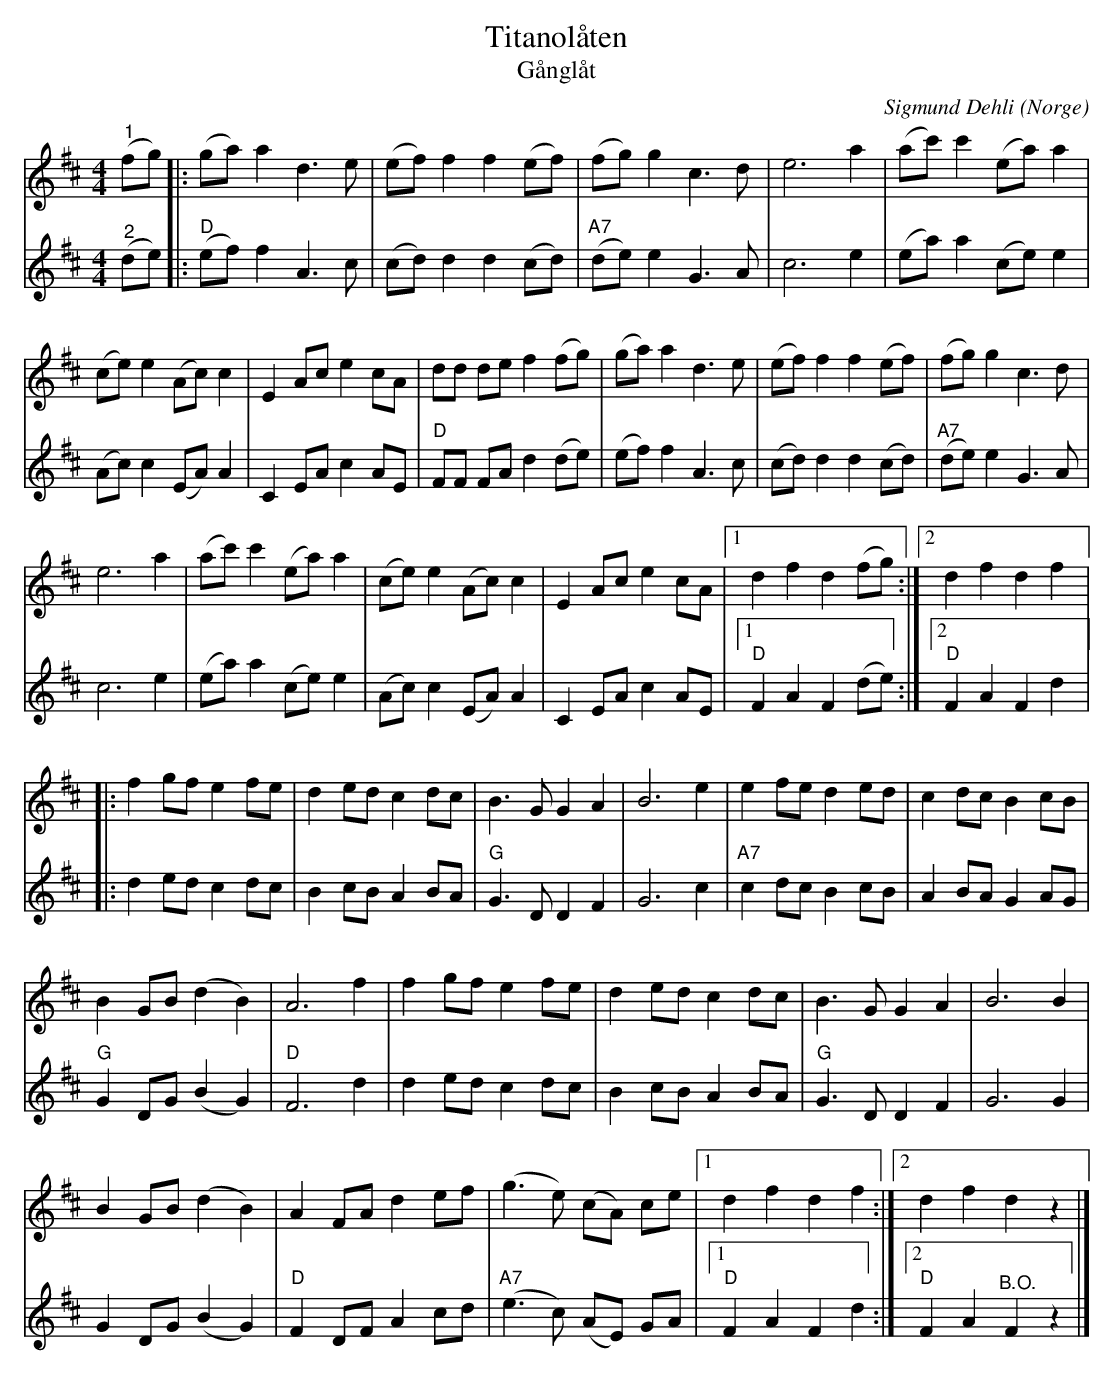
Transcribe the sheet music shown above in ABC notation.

X:1
T:Titanolåten
T:Gånglåt
C:Sigmund Dehli
O:Norge
L:1/8
M:4/4
K:D
V:1
"^1" (fg) |: (ga) a2 d3 e | (ef) f2 f2 (ef) | (fg) g2 c3 d | e6 a2 | (ac') c'2 (ea) a2 |
(ce) e2 (Ac) c2 | E2 Ac e2 cA | dd de f2 (fg) | (ga) a2 d3 e | (ef) f2 f2 (ef) | (fg) g2 c3 d |
e6 a2 | (ac') c'2 (ea) a2 | (ce) e2 (Ac) c2 | E2 Ac e2 cA |1 d2 f2 d2 (fg) :|2 d2 f2 d2 f2 |:
 f2 gf e2 fe | d2 ed c2 dc | B3 G G2 A2 | B6 e2 |  e2 fe d2 ed | c2 dc B2 cB |
 B2 GB (d2 B2) | A6 f2 | f2 gf e2 fe | d2 ed c2 dc | B3 G G2 A2 | B6 B2 |
B2 GB (d2 B2) | A2 FA d2 ef | (g3 e) (cA) ce |1 d2 f2 d2 f2 :|2 d2 f2 d2 z2 |]
V:2
"^2" (de) |: "D" (ef) f2 A3 c | (cd) d2 d2 (cd) |"A7" (de) e2 G3 A | c6 e2 | (ea) a2 (ce) e2 |
(Ac) c2 (EA) A2 | C2 EA c2 AE | "D" FF FA d2 (de) | (ef) f2 A3 c | (cd) d2 d2 (cd) | "A7" (de) e2 G3 A |
c6 e2 | (ea) a2 (ce) e2 | (Ac) c2 (EA) A2 | C2 EA c2 AE |1 "D" F2 A2 F2 (de) :|2 "D" F2 A2 F2 d2 |:
d2 ed c2 dc | B2 cB A2 BA | "G" G3 D D2 F2 | G6 c2 | "A7" c2 dc B2 cB | A2 BA G2 AG |
"G" G2 DG (B2 G2) | "D" F6 d2 | d2 ed c2 dc | B2 cB A2 BA | "G" G3 D D2 F2 | G6 G2 |
G2 DG (B2 G2) |"D" F2 DF A2 cd |"A7" (e3 c) (AE) GA |1 "D" F2 A2 F2 d2 :|2 "D" F2 A2"^B.O." F2 z2 |]
